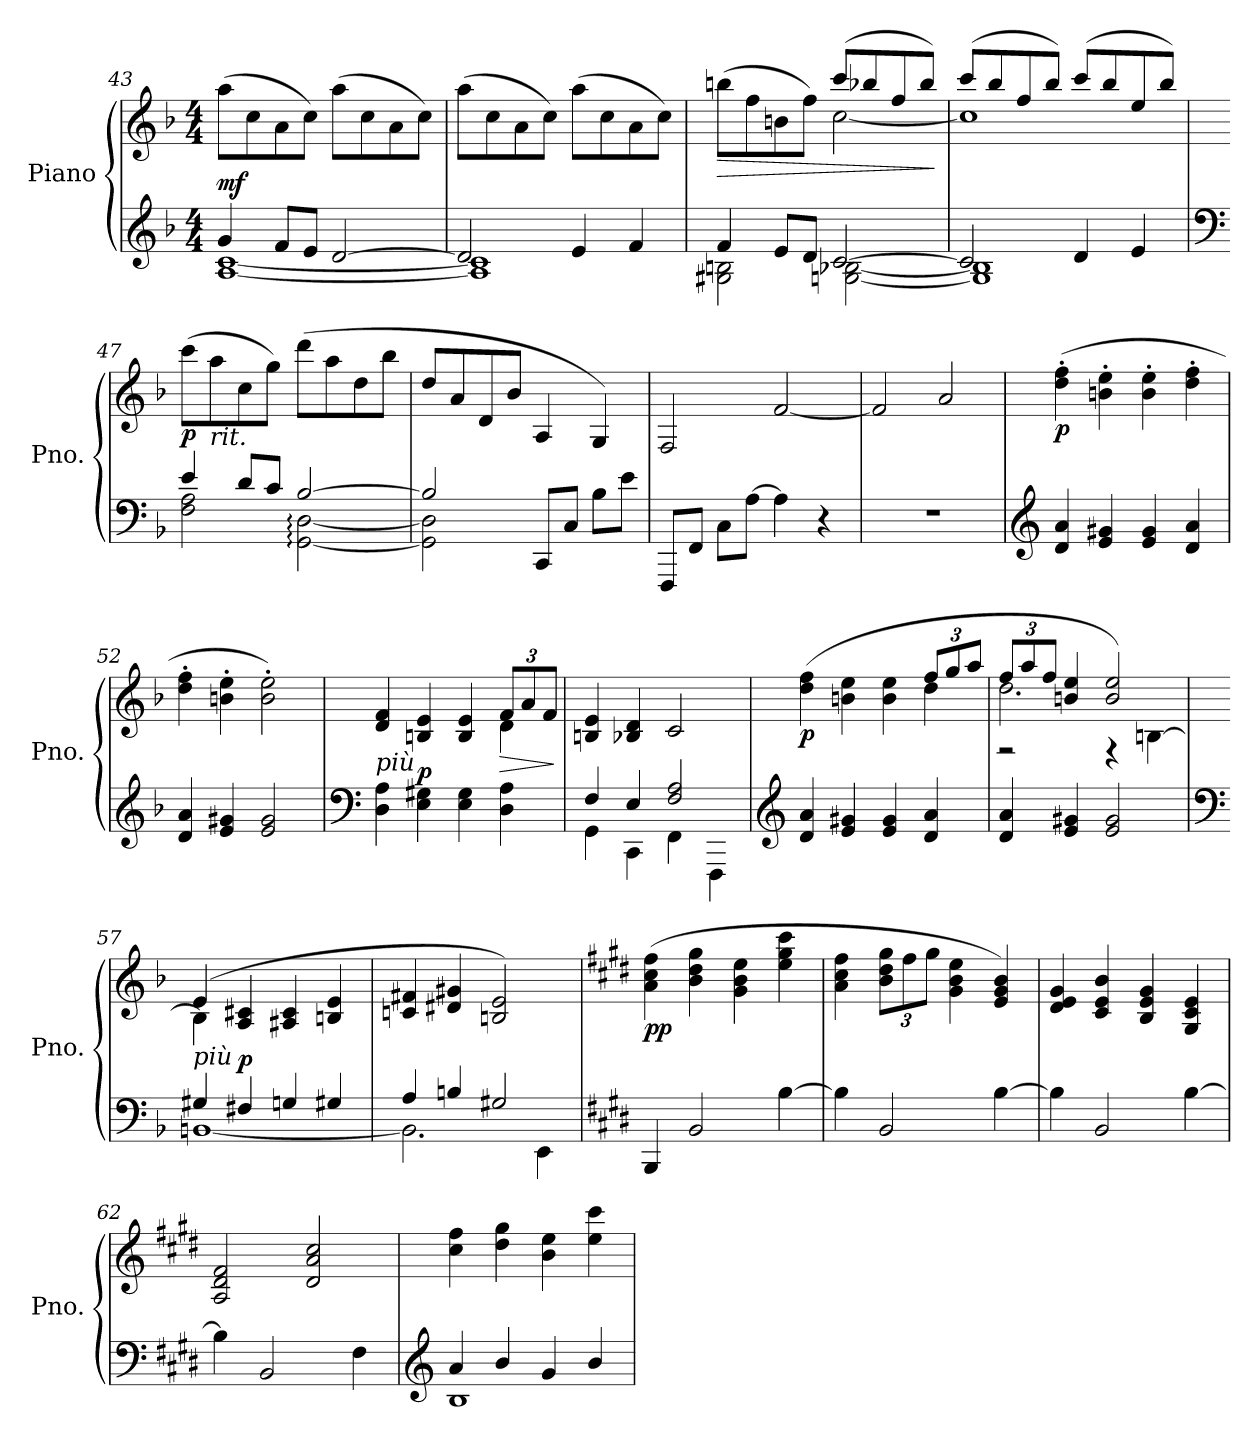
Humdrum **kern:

**kern	**kern	**dynam
*part1	*part1	*part1
*staff2	*staff1	*staff1/2
*I"Piano	*	*
*I'Pno.	*	*
*clefG2	*clefG2	*
*k[b-]	*k[b-]	*
*M4/4	*M4/4	*
=43	=43	=43
*^	*	*
!	!	!	!LO:DY:a=2
4g/	[1A [1c	(8aa\L	mf
.	.	8cc\	.
8f/L	.	8a\	.
8e/J	.	8cc\J)	.
[2d/	.	(8aa\L	.
.	.	8cc\	.
.	.	8a\	.
.	.	8cc\J)	.
!!LO:PB:g=z
=44	=44	=44	=44
2d/]	1A] 1c]	(8aa\L	.
.	.	8cc\	.
.	.	8a\	.
.	.	8cc\J)	.
4e/	.	(8aa\L	.
.	.	8cc\	.
4f/	.	8a\	.
.	.	8cc\J)	.
=45	=45	=45	=45
!	!	!	!LO:HP:b
*	*	*^	*
4f/	2G#X\ 2Bn\	(8bbn\L	2ryy	>
.	.	8ff\	.	.
8e/L	.	8bn\	.	.
8d/J	.	8ff\J)	.	.
[2c/	[2Gn\ [2B-X\	(8ccc/L	[2cc\	.
.	.	8bb-X/	.	.
.	.	8ff/	.	.
.	.	8bb-/J)	.	.
*v	*v	*	*	*
*	*v	*v	*
.	.	]
=46	=46	=46
*^	*^	*
2c/]	1G] 1B-]	(8ccc/L	1cc]	.
.	.	8bb-/	.	.
.	.	8ff/	.	.
.	.	8bb-/J)	.	.
4d/	.	(8ccc/L	.	.
.	.	8bb-/	.	.
4e/	.	8ee/	.	.
.	.	8bb-/J)	.	.
*	*	*v	*v	*
=47	=47	=47	=47
*clefF4	*	*	*
*	*	*MM100	*
!	!	!	!LO:DY:b
4e/	2F\ 2A\	(8ccc\L	p
!	!	!LO:TX:b:i:t=rit.	!
.	.	8aa\	.
8d/L	.	8cc\	.
8c/J	.	8gg\J)	.
[2B-/	[2GG\: [2D\:	(8ddd\L	.
.	.	8aa\	.
*	*	*MM95	*
.	.	8dd\	.
.	.	8bb-\J	.
!!LO:LB:g=z
=48	=48	=48	=48
2B-/]	2GG\] 2D\]	8dd/L	.
.	.	8a/	.
.	.	8d/	.
.	.	8b-/J	.
8CC/L	2ryy	4A/	.
8C/J	.	.	.
8B-\L	.	4G/)	.
8e\J	.	.	.
*v	*v	*	*
=49	=49	=49
8FFF/L	2F/	.
8FF/J	.	.
8C\L	.	.
[8A\J	.	.
4A\]	[2f/	.
4r	.	.
=50	=50	=50
1r	2f/]	.
.	2a/	.
=51	=51	=51
*clefG2	*	*
*	*MM106	*
!	!	!LO:DY:b
4d/ 4a/	(4dd\' 4ff\'	p
4e/ 4g#X/	4bn\' 4ee\'	.
4e/ 4g#/	4b\' 4ee\'	.
4d/ 4a/	4dd\' 4ff\'	.
=52	=52	=52
4d/ 4a/	4dd\' 4ff\'	.
4e/ 4g#X/	4bn\' 4ee\'	.
2e/ 2g#/	2b\' 2ee\')	.
=53	=53	=53
*clefF4	*	*
*	*^	*
!	!LO:TX:b:i:t=più	!	!
4D\ 4A\	4d/ 4f/	2.rddyy	.
!	!	!	!LO:DY:a=2
4E\ 4G#X\	4Bn/ 4e/	.	p
4E\ 4G#\	4B/ 4e/	.	.
*	*Xbrackettup	*	*
!	!	!	!LO:HP:b
4D\ 4A\	12f/L	4d\	>
.	12a/	.	.
.	12f/J	.	.
*	*v	*v	*
.	.	]
!!LO:LB:g=z
=54	=54	=54
*^	*	*
4GG\	4F/	4Bn/ 4e/	.
4CC\	4E/	4B-X/ 4d/	.
*	*	*MM90	*
4FF\	2F/ 2A/	2c/	.
4FFF\	.	.	.
*v	*v	*	*
=55	=55	=55
*clefG2	*	*
*	*MM106	*
*	*^	*
!	!	!	!LO:DY:b
4d/ 4a/	(4dd\ 4ff\	2.ryy	p
4e/ 4g#X/	4bn\ 4ee\	.	.
4e/ 4g#/	4b\ 4ee\	.	.
4d/ 4a/	12ff/L	4dd\	.
.	12gg/	.	.
.	12aa/J	.	.
=56	=56	=56	=56
*	*	*^	*
4d/ 4a/	12ff/L	2.dd\	2rF	.
.	12aa/	.	.	.
.	12ff/J	.	.	.
*	*MM98	*	*	*
4e/ 4g#X/	4bn/ 4ee/	.	.	.
2e/ 2g#/	2b/ 2ee/)	.	4rF	.
.	.	4ryy	[4Bn\	.
*	*v	*v	*v	*
=57	=57	=57
*clefF4	*	*
*	*MM106	*
*^	*^	*
*	*	*	*^	*
!	!	!LO:TX:b:i:t=più	!	!	!
*	*	*	*v	*v	*
4G#X/	[1BBn	(4e/	4B\]	.
!	!	!	!	!LO:DY:a=2
4F#X/	.	4A/ 4c#X/	2.ryy	p
4Gn/	.	4A#X/ 4c#/	.	.
4G#X/	.	4Bn/ 4e/	.	.
*	*	*v	*v	*
!!LO:LB:g=z
=58	=58	=58	=58
4A/	2.BB\]	4cn/ 4f#X/	.
4Bn/	.	4d#X/ 4g#X/	.
*	*	*MM96	*
2G#X/	.	2Bn/ 2e/)	.
.	4EE\	.	.
*v	*v	*	*
=59	=59	=59
*k[f#c#g#d#]	*k[f#c#g#d#]	*
*	*MM108	*
*^	*	*
!	!	!	!LO:DY:b
*v	*v	*	*
4BBB/	(4a\ 4cc#\ 4ff#\	pp
2BB/	4b\ 4dd#\ 4gg#\	.
.	4g#\ 4b\ 4ee\	.
[4B\	4ee\ 4gg#\ 4ccc#\	.
=60	=60	=60
4B\]	4a\ 4cc#\ 4ff#\	.
2BB/	12b\ 12dd#\ 12gg#\L	.
.	12ff#\	.
.	12gg#\J	.
*	*MM96	*
.	4g#\ 4b\ 4ee\	.
*	*MM110	*
[4B\	4e/ 4g#/ 4b/)	.
=61	=61	=61
4B\]	4d#/ 4e/ 4g#/	.
2BB/	4c#/ 4e/ 4b/	.
.	4B/ 4e/ 4g#/	.
[4B\	4G#/ 4c#/ 4e/	.
=62	=62	=62
*	*MM98	*
4B\]	2A/ 2d#/ 2f#/	.
2BB/	.	.
*	*MM86	*
.	2d#/ 2a/ 2cc#/	.
4F#\	.	.
=63	=63	=63
*clefG2	*	*
*	*MM106	*
*^	*	*
4a/	1B	4cc#\ 4ff#\	.
4b/	.	4dd#\ 4gg#\	.
4g#/	.	4b\ 4ee\	.
4b/	.	4ee\ 4ccc#\	.
*v	*v	*	*
=	=	=
*-	*-	*-
